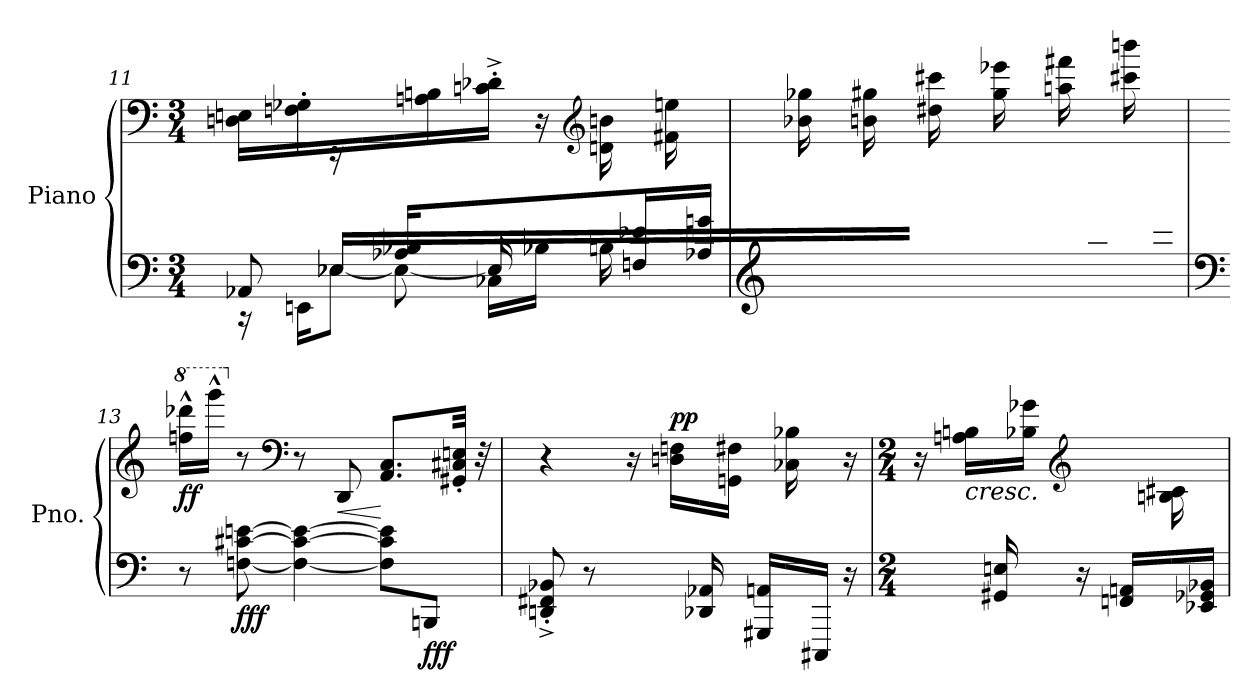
**kern	**kern	**dynam
*part1	*part1	*part1
*staff2	*staff1	*staff1/2
*I"Piano	*	*
*I'Pno.	*	*
*clefF4	*clefF4	*
*k[]	*k[]	*
*M3/4	*M3/4	*
=11	=11	=11
*^	*^	*
*	*^	*	*	*
*	*	*^	*	*	*
4ryy	8ryy	8AA-X/	16r	16Dn\ 16En\LL	8.ryy	.
.	.	.	16EEn\KL	16Fn\' 16G-X\'JJ	.	.
.	16E-X/LL	8ryy	[8E-X\J	16rEE	.	.
.	2ryy	.	.	16ryy	16En\ 16Gn\JJ	.
16A-X/ 16B-X/LL	.	16ryy	8E-\_	16ryy	16ryy	.
4ryy	.	16ryy	.	16An\ 16Bn\	4..ryy	.
.	.	16E-/]	16C-X\LL	16cn\'^ 16d-X\'^JJ	.	.
.	.	16ryy	(<16B-X\JJ	16r	.	.
*	*	*	*	*clefG2	*	*
.	.	16Bn\	4ryy	16dn\ 16bn\LL	.	.
16Fn/ 16e-X/	.	16rBByy	.	16ryy	.	.
16ryy	.	8ryy	.	16f#X\ 16een\	.	.
16A-X/ 16gn/JJ	16ryy	.	.	16ryy	.	.
*v	*v	*v	*v	*	*	*
*	*v	*v	*
!!LO:PB:g=z
=12	=12	=12
*clefG2	*	*
*^	*	*
16ryy	2.ryy	16b-X\ 16gg-X\LL	.
16gn/	.	16ryy	.
16ryy	.	16bn\ 16gg#X\	.
16dn/ 16ddn/JJ	.	16ryy	.
16ryy	.	16dd#X\ 16ccc#X\LL	.
16fn/ 16een/	.	16ryy	.
16ryy	.	16gg#\ 16eee-X\	.
16ffn/JJ	.	16ryy	.
16ryy	.	16aan\ 16fff#X\LL	.
16ccn/ 16bb-X/	.	16ryy	.
16ryy	.	16ccc#X\ 16bbbn\	.
16ee-X/ 16dddn/JJ	.	16ryy	.
*v	*v	*	*
=13	=13	=13
*clefF4	*	*
*	*8va	*
!	!	!LO:DY:b
8r	16fffn\^^ 16dddd-X\^^LL	ff
.	16gggg^^\JJ	.
*	*X8va	*
!	!	!LO:DY:b=2
[8Fn\ [8c#X\ [8en\	8r	fff
*	*clefF4	*
4F\_ 4c#\_ 4e\_	8r	.
!	!	!LO:HP:b
.	8DD/	<
8F\] 8c#\] 8e\]L	8.AA/ 8.C/L)	[
!	!	!LO:DY:b=2
8BBBn/J	.	fff
!	!	!LO:DY:b
.	32GG#X/' 32C#X/' 32En/'Jkk	other-dynamics
.	32r	.
!!LO:LB:g=z
=14	=14	=14
*^	*	*
4.ryy	8DDn/'^ 8FF#X/'^ 8BB-X/'^	4r	.
.	8r	.	.
.	4ryy	16r	.
!	!	!	!LO:DY:a
.	.	16Dn\ 16Fn\LL	pp
16DD-X/ 16AA-X/	.	16ryy	.
16ryy	.	16GGn\ 16F#X\JJ	.
16GGG#X/ 16AAn/LL	8ryy	16ryy	.
16ryy	.	16C-X\ 16B-X\	.
16CCC#X/JJ	16ryy	16ryy	.
16ryy	16r	16r	.
=15	=15	=15	=15
*M2/4	*	*M2/4	*
*	*	*^	*
8ryy	4ryy	16r	4.ryy	.
!	!	!LO:TX:b:i:t=cresc.	!	!
.	.	16An\ 16Bn\LL	.	.
16GG#X/ 16En/	.	16ryy	.	.
4ryy	.	16B-X\ 16g-X\JJ	.	.
*	*	*clefG2	*	*
.	16r	16ryy	.	.
.	16FFn/ 16AAn/LL	16ryy	.	.
.	16ryy	8ryy	16Bn\ 16c#X\	.
16ryy	16EE-X/ 16GG-X/ 16BB-X/JJ	.	16ryy	.
*v	*v	*	*	*
*	*v	*v	*
=	=	=
*-	*-	*-
